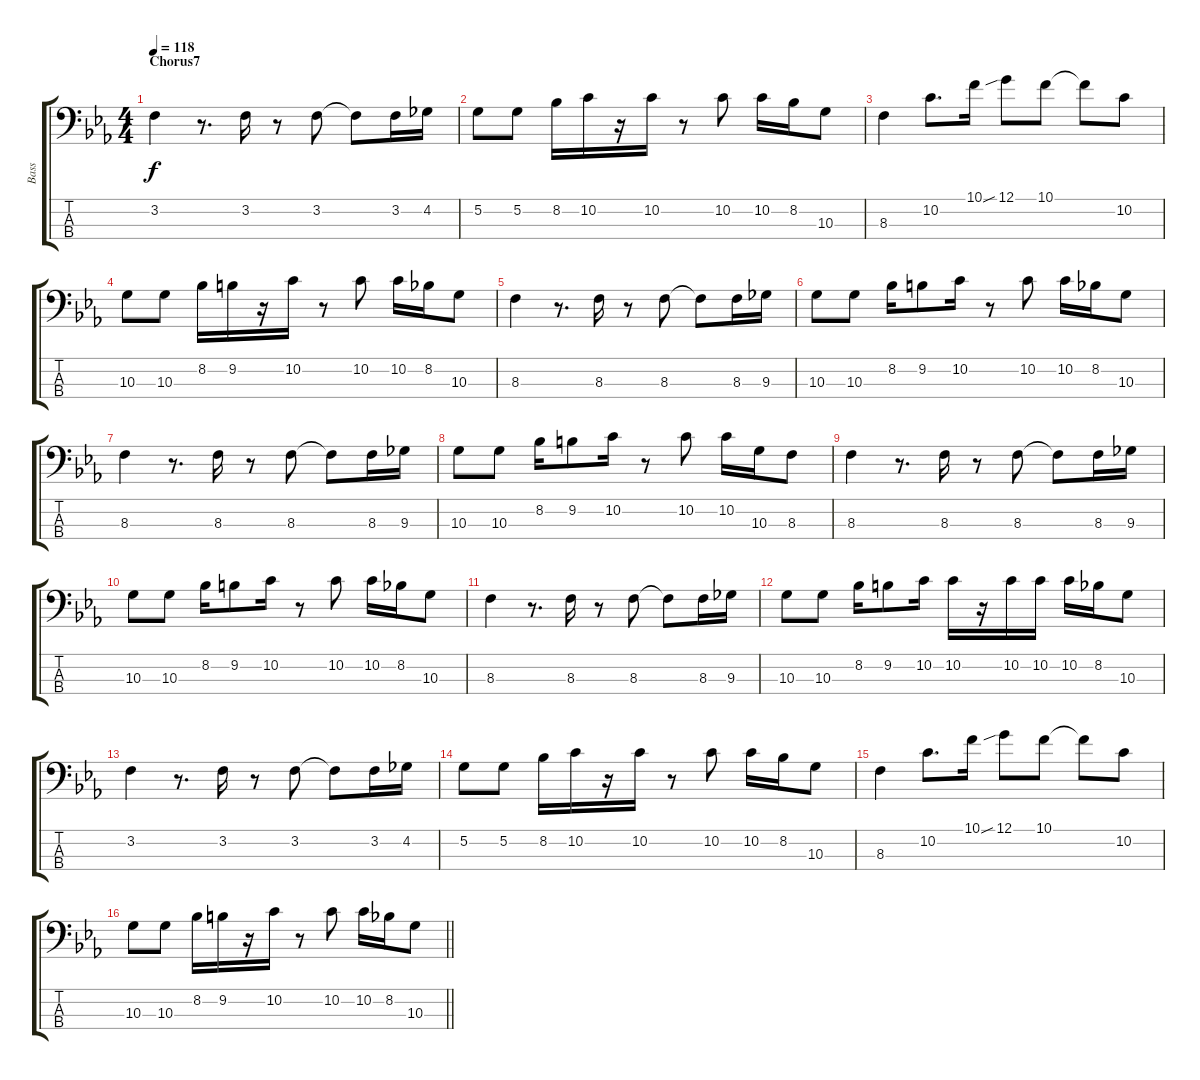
\track ("Bass" "Bass") {instrument electricbassfinger}
\staff {score tabs}
\tuning (G2 D2 A1 E1) {hide}
\ts (4 4)
\section ("" "Chorus7")
\tempo 118
\clef f4
\ks cminor
3.2.4{dy f} r.8{d} 3.2.16 r.8 3.2.8 3.2{t}.8 3.2.16 4.2.16 |
5.2.8 5.2.8 8.2.16 10.2.16 r.16 10.2.16 r.8 10.2.8 10.2.16 8.2.16 10.3.8 |
8.3.4 10.2.8{d} 10.1.16 12.1{sib}.8 10.1.8 10.1{t}.8 10.2.8 |
10.3.8 10.3.8 8.2.16 9.2.16 r.16 10.2.16 r.8 10.2.8 10.2.16 8.2.16 10.3.8 |
8.3.4 r.8{d} 8.3.16 r.8 8.3.8 8.3{t}.8 8.3.16 9.3.16 |
10.3.8 10.3.8 8.2.16 9.2.8 10.2.16 r.8 10.2.8 10.2.16 8.2.16 10.3.8 |
8.3.4 r.8{d} 8.3.16 r.8 8.3.8 8.3{t}.8 8.3.16 9.3.16 |
10.3.8 10.3.8 8.2.16 9.2.8 10.2.16 r.8 10.2.8 10.2.16 10.3.16 8.3.8 |
8.3.4 r.8{d} 8.3.16 r.8 8.3.8 8.3{t}.8 8.3.16 9.3.16 |
10.3.8 10.3.8 8.2.16 9.2.8 10.2.16 r.8 10.2.8 10.2.16 8.2.16 10.3.8 |
8.3.4 r.8{d} 8.3.16 r.8 8.3.8 8.3{t}.8 8.3.16 9.3.16 |
10.3.8 10.3.8 8.2.16 9.2.8 10.2.16 10.2.16 r.16 10.2.16 10.2.16 10.2.16 8.2.16 10.3.8 |
3.2.4 r.8{d} 3.2.16 r.8 3.2.8 3.2{t}.8 3.2.16 4.2.16 |
5.2.8 5.2.8 8.2.16 10.2.16 r.16 10.2.16 r.8 10.2.8 10.2.16 8.2.16 10.3.8 |
8.3.4 10.2.8{d} 10.1.16 12.1{sib}.8 10.1.8 10.1{t}.8 10.2.8 |
\barLineRight lightlight
10.3.8 10.3.8 8.2.16 9.2.16 r.16 10.2.16 r.8 10.2.8 10.2.16 8.2.16 10.3.8
